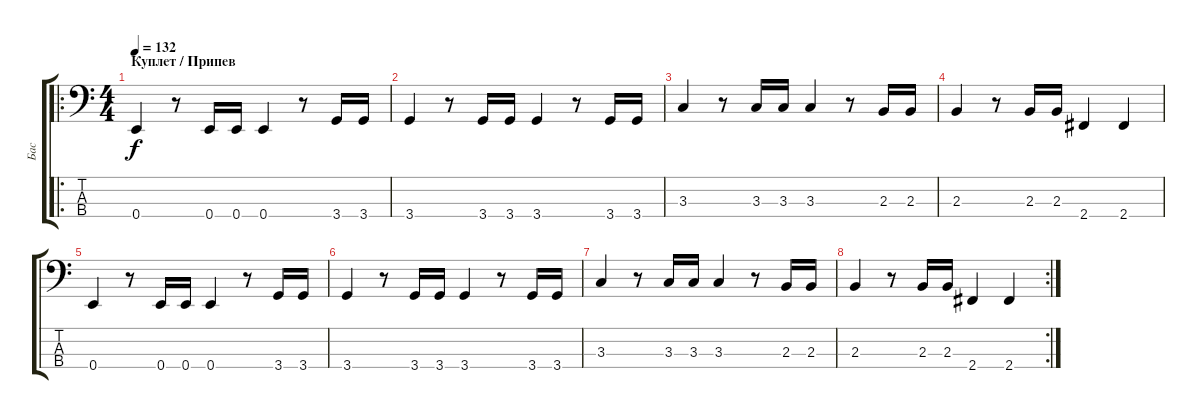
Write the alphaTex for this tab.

\track ("Бас" "Бас") {instrument electricbasspick}
\staff {score tabs}
\tuning (G2 D2 A1 E1) {hide}
\ro
\ts (4 4)
\section ("" "Куплет / Припев")
\tempo 132
\clef f4
\ks c
0.4.4{dy f} r.8 0.4.16 0.4.16 0.4.4 r.8 3.4.16 3.4.16 |
3.4.4 r.8 3.4.16 3.4.16 3.4.4 r.8 3.4.16 3.4.16 |
3.3.4 r.8 3.3.16 3.3.16 3.3.4 r.8 2.3.16 2.3.16 |
2.3.4 r.8 2.3.16 2.3.16 2.4.4 2.4.4 |
0.4.4 r.8 0.4.16 0.4.16 0.4.4 r.8 3.4.16 3.4.16 |
3.4.4 r.8 3.4.16 3.4.16 3.4.4 r.8 3.4.16 3.4.16 |
3.3.4 r.8 3.3.16 3.3.16 3.3.4 r.8 2.3.16 2.3.16 |
\rc 2
2.3.4 r.8 2.3.16 2.3.16 2.4.4 2.4.4
